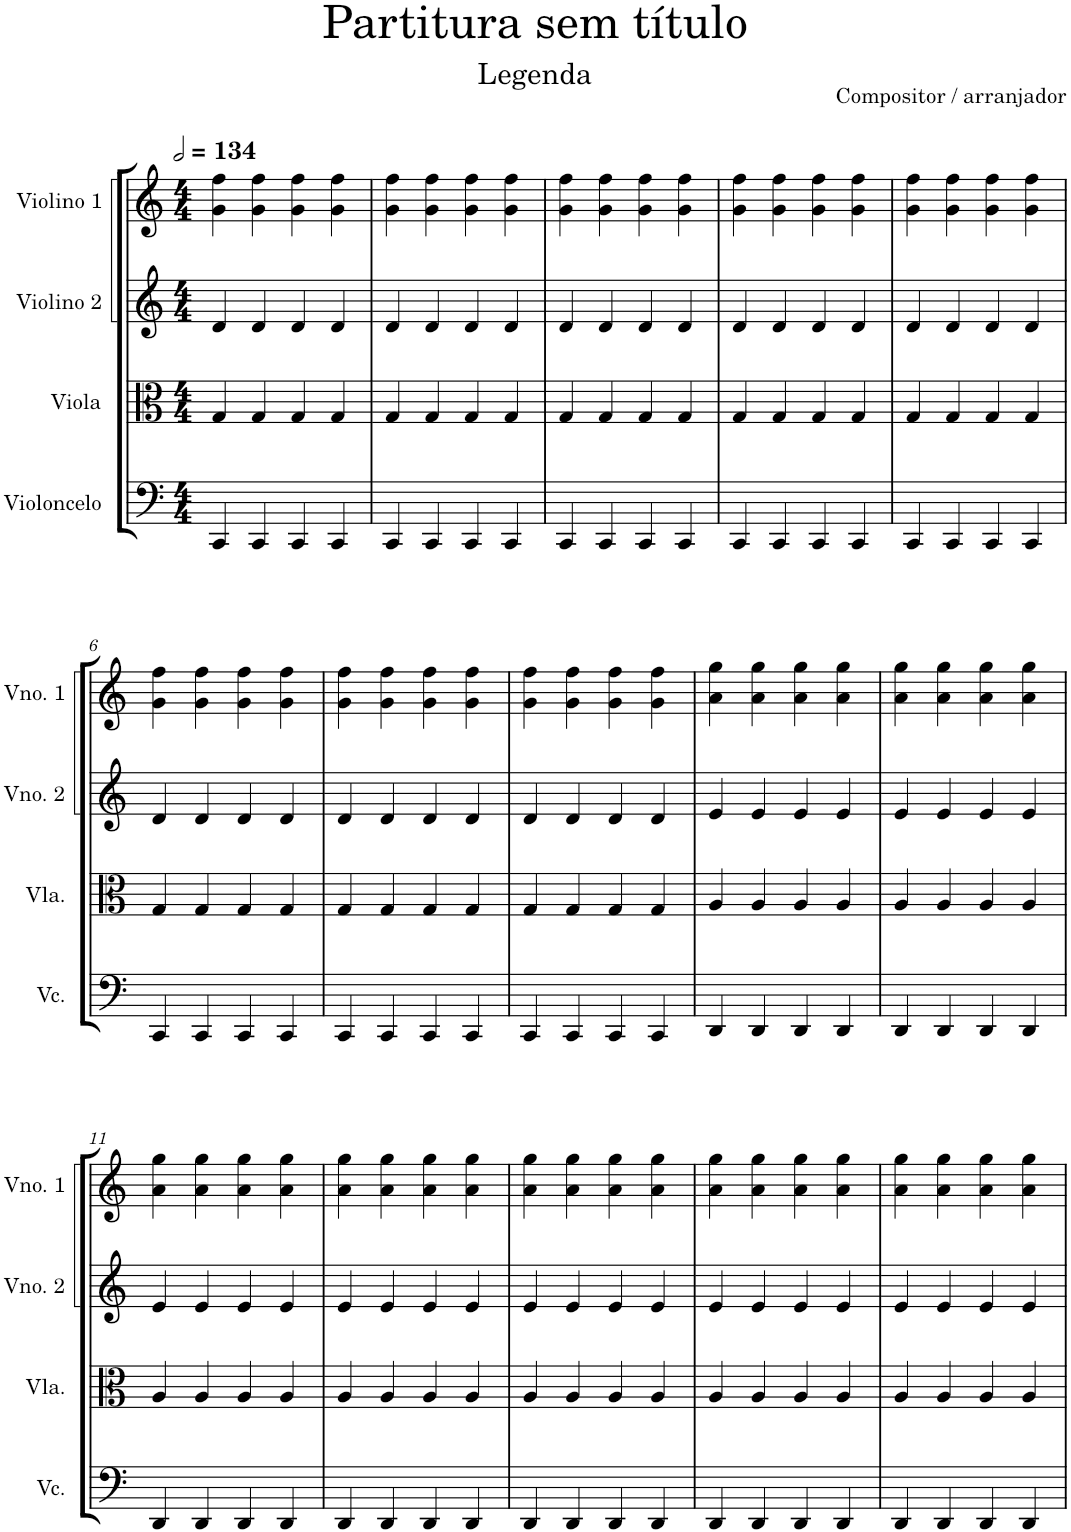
**kern	**kern	**kern	**kern
*part4	*part3	*part2	*part1
*staff4	*staff3	*staff2	*staff1
*I"Violoncelo	*I"Viola	*I"Violino 2	*I"Violino 1
*I'Vc.	*I'Vla.	*I'Vno. 2	*I'Vno. 1
*clefF4	*clefC3	*clefG2	*clefG2
*k[]	*k[]	*k[]	*k[]
*M4/4	*M4/4	*M4/4	*M4/4
*MM268	*MM268	*MM268	*MM268
=1	=1	=1	=1
4CC/	4G/	4d/	4g\ 4ff\
4CC/	4G/	4d/	4g\ 4ff\
4CC/	4G/	4d/	4g\ 4ff\
4CC/	4G/	4d/	4g\ 4ff\
=2	=2	=2	=2
4CC/	4G/	4d/	4g\ 4ff\
4CC/	4G/	4d/	4g\ 4ff\
4CC/	4G/	4d/	4g\ 4ff\
4CC/	4G/	4d/	4g\ 4ff\
=3	=3	=3	=3
4CC/	4G/	4d/	4g\ 4ff\
4CC/	4G/	4d/	4g\ 4ff\
4CC/	4G/	4d/	4g\ 4ff\
4CC/	4G/	4d/	4g\ 4ff\
=4	=4	=4	=4
4CC/	4G/	4d/	4g\ 4ff\
4CC/	4G/	4d/	4g\ 4ff\
4CC/	4G/	4d/	4g\ 4ff\
4CC/	4G/	4d/	4g\ 4ff\
=5	=5	=5	=5
4CC/	4G/	4d/	4g\ 4ff\
4CC/	4G/	4d/	4g\ 4ff\
4CC/	4G/	4d/	4g\ 4ff\
4CC/	4G/	4d/	4g\ 4ff\
!!LO:LB:g=z
=6	=6	=6	=6
4CC/	4G/	4d/	4g\ 4ff\
4CC/	4G/	4d/	4g\ 4ff\
4CC/	4G/	4d/	4g\ 4ff\
4CC/	4G/	4d/	4g\ 4ff\
=7	=7	=7	=7
4CC/	4G/	4d/	4g\ 4ff\
4CC/	4G/	4d/	4g\ 4ff\
4CC/	4G/	4d/	4g\ 4ff\
4CC/	4G/	4d/	4g\ 4ff\
=8	=8	=8	=8
4CC/	4G/	4d/	4g\ 4ff\
4CC/	4G/	4d/	4g\ 4ff\
4CC/	4G/	4d/	4g\ 4ff\
4CC/	4G/	4d/	4g\ 4ff\
=9	=9	=9	=9
4DD/	4A/	4e/	4a\ 4gg\
4DD/	4A/	4e/	4a\ 4gg\
4DD/	4A/	4e/	4a\ 4gg\
4DD/	4A/	4e/	4a\ 4gg\
=10	=10	=10	=10
4DD/	4A/	4e/	4a\ 4gg\
4DD/	4A/	4e/	4a\ 4gg\
4DD/	4A/	4e/	4a\ 4gg\
4DD/	4A/	4e/	4a\ 4gg\
!!LO:LB:g=z
=11	=11	=11	=11
4DD/	4A/	4e/	4a\ 4gg\
4DD/	4A/	4e/	4a\ 4gg\
4DD/	4A/	4e/	4a\ 4gg\
4DD/	4A/	4e/	4a\ 4gg\
=12	=12	=12	=12
4DD/	4A/	4e/	4a\ 4gg\
4DD/	4A/	4e/	4a\ 4gg\
4DD/	4A/	4e/	4a\ 4gg\
4DD/	4A/	4e/	4a\ 4gg\
=13	=13	=13	=13
4DD/	4A/	4e/	4a\ 4gg\
4DD/	4A/	4e/	4a\ 4gg\
4DD/	4A/	4e/	4a\ 4gg\
4DD/	4A/	4e/	4a\ 4gg\
=14	=14	=14	=14
4DD/	4A/	4e/	4a\ 4gg\
4DD/	4A/	4e/	4a\ 4gg\
4DD/	4A/	4e/	4a\ 4gg\
4DD/	4A/	4e/	4a\ 4gg\
=15	=15	=15	=15
4DD/	4A/	4e/	4a\ 4gg\
4DD/	4A/	4e/	4a\ 4gg\
4DD/	4A/	4e/	4a\ 4gg\
4DD/	4A/	4e/	4a\ 4gg\
=	=	=	=
*-	*-	*-	*-
